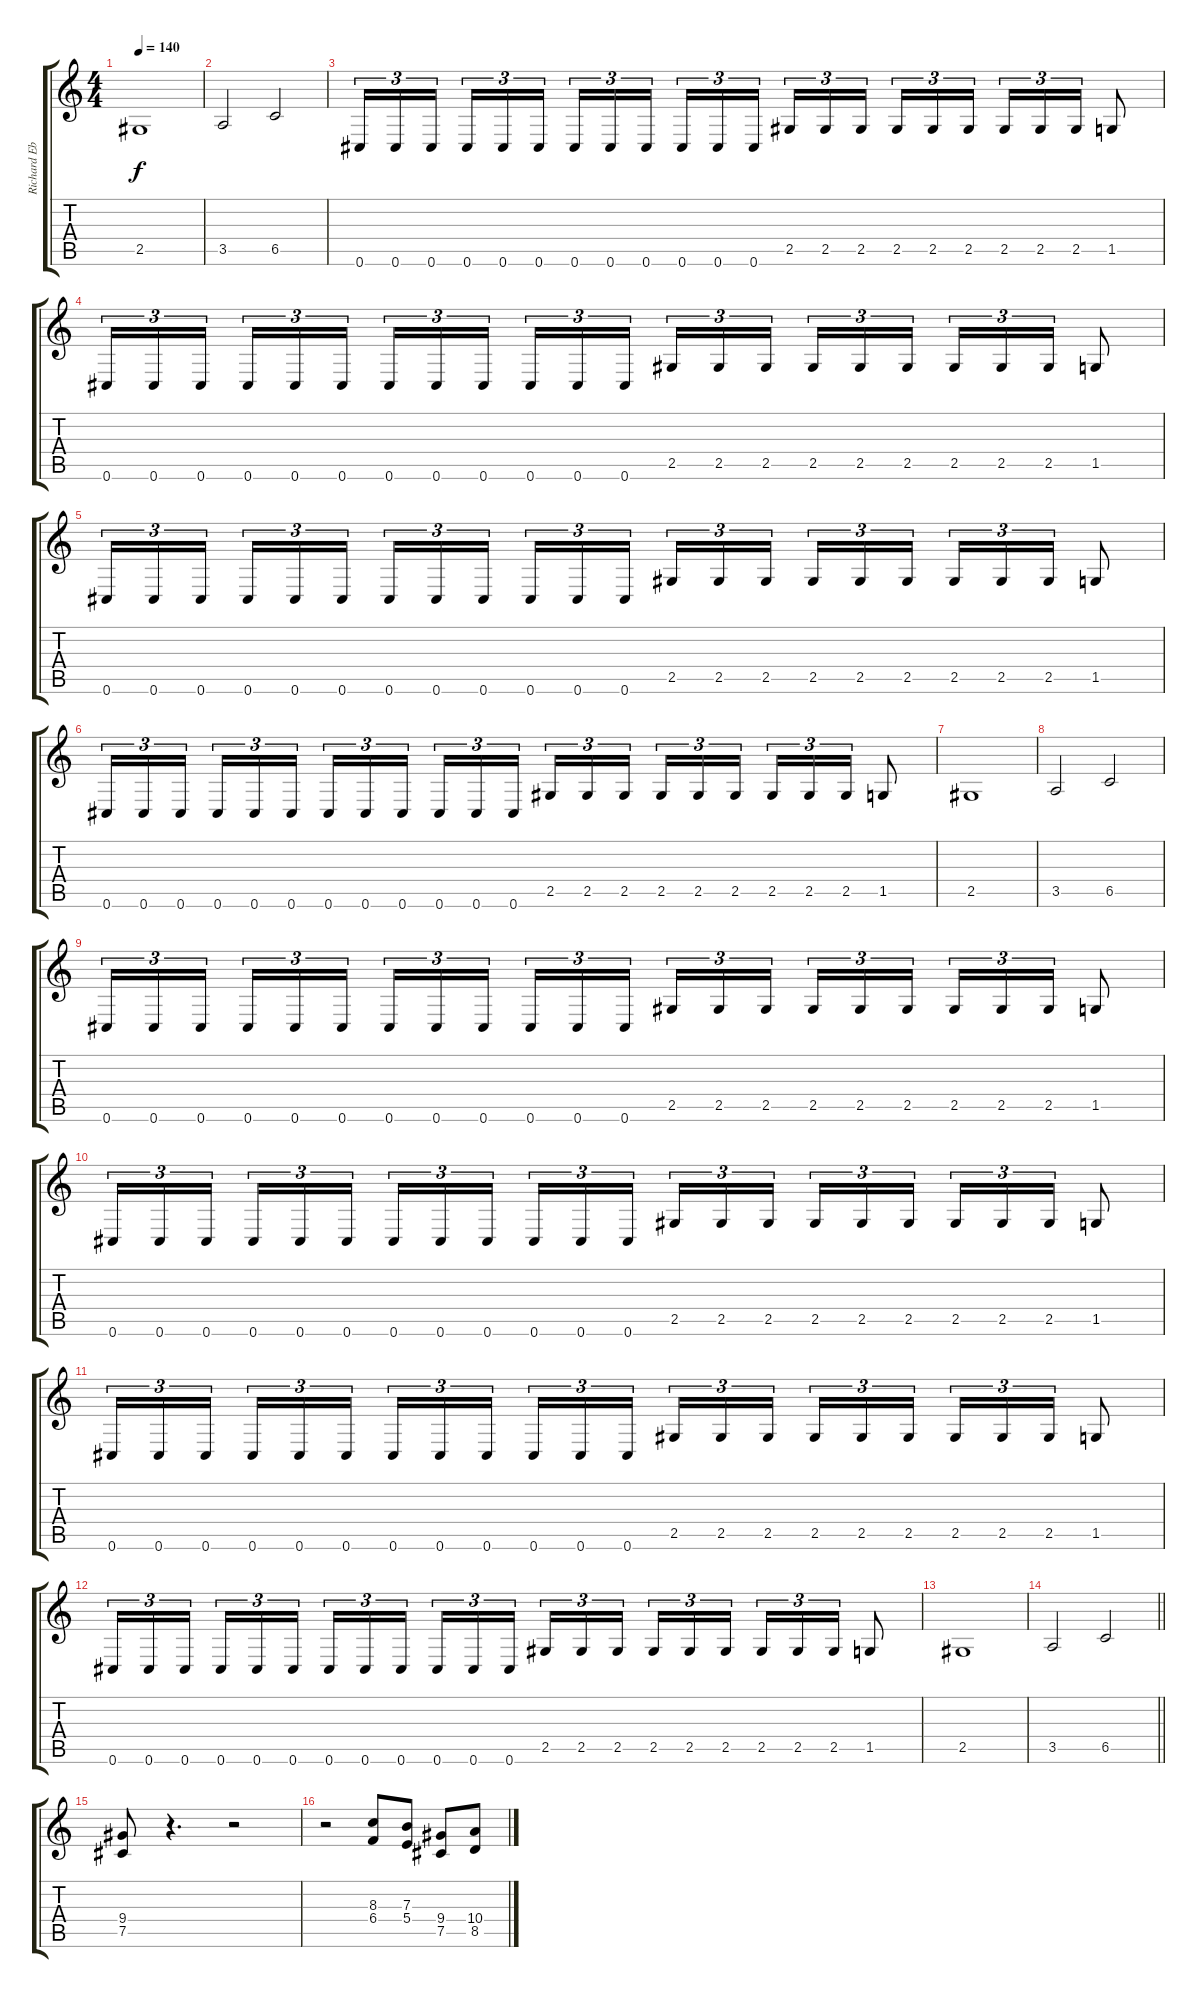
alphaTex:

\track ("Richard Ebisch (Rhythm)" "Richard Eb") {instrument distortionguitar}
\staff {score tabs}
\tuning (Db4 Ab3 E3 B2 Gb2 Db2) {hide}
\ts (4 4)
\tempo 140
\clef g2
\ks c
2.5.1{dy f} |
3.5.2 6.5.2 |
0.6.16{tu (3 2)} 0.6.16{tu (3 2)} 0.6.16{tu (3 2) beam splitsecondary} 0.6.16{tu (3 2)} 0.6.16{tu (3 2)} 0.6.16{tu (3 2)} 0.6.16{tu (3 2)} 0.6.16{tu (3 2)} 0.6.16{tu (3 2) beam splitsecondary} 0.6.16{tu (3 2)} 0.6.16{tu (3 2)} 0.6.16{tu (3 2)} 2.5.16{tu (3 2)} 2.5.16{tu (3 2)} 2.5.16{tu (3 2) beam splitsecondary} 2.5.16{tu (3 2)} 2.5.16{tu (3 2)} 2.5.16{tu (3 2)} 2.5.16{tu (3 2)} 2.5.16{tu (3 2)} 2.5.16{tu (3 2)} 1.5.8 |
0.6.16{tu (3 2)} 0.6.16{tu (3 2)} 0.6.16{tu (3 2) beam splitsecondary} 0.6.16{tu (3 2)} 0.6.16{tu (3 2)} 0.6.16{tu (3 2)} 0.6.16{tu (3 2)} 0.6.16{tu (3 2)} 0.6.16{tu (3 2) beam splitsecondary} 0.6.16{tu (3 2)} 0.6.16{tu (3 2)} 0.6.16{tu (3 2)} 2.5.16{tu (3 2)} 2.5.16{tu (3 2)} 2.5.16{tu (3 2) beam splitsecondary} 2.5.16{tu (3 2)} 2.5.16{tu (3 2)} 2.5.16{tu (3 2)} 2.5.16{tu (3 2)} 2.5.16{tu (3 2)} 2.5.16{tu (3 2)} 1.5.8 |
0.6.16{tu (3 2)} 0.6.16{tu (3 2)} 0.6.16{tu (3 2) beam splitsecondary} 0.6.16{tu (3 2)} 0.6.16{tu (3 2)} 0.6.16{tu (3 2)} 0.6.16{tu (3 2)} 0.6.16{tu (3 2)} 0.6.16{tu (3 2) beam splitsecondary} 0.6.16{tu (3 2)} 0.6.16{tu (3 2)} 0.6.16{tu (3 2)} 2.5.16{tu (3 2)} 2.5.16{tu (3 2)} 2.5.16{tu (3 2) beam splitsecondary} 2.5.16{tu (3 2)} 2.5.16{tu (3 2)} 2.5.16{tu (3 2)} 2.5.16{tu (3 2)} 2.5.16{tu (3 2)} 2.5.16{tu (3 2)} 1.5.8 |
0.6.16{tu (3 2)} 0.6.16{tu (3 2)} 0.6.16{tu (3 2) beam splitsecondary} 0.6.16{tu (3 2)} 0.6.16{tu (3 2)} 0.6.16{tu (3 2)} 0.6.16{tu (3 2)} 0.6.16{tu (3 2)} 0.6.16{tu (3 2) beam splitsecondary} 0.6.16{tu (3 2)} 0.6.16{tu (3 2)} 0.6.16{tu (3 2)} 2.5.16{tu (3 2)} 2.5.16{tu (3 2)} 2.5.16{tu (3 2) beam splitsecondary} 2.5.16{tu (3 2)} 2.5.16{tu (3 2)} 2.5.16{tu (3 2)} 2.5.16{tu (3 2)} 2.5.16{tu (3 2)} 2.5.16{tu (3 2)} 1.5.8 |
2.5.1 |
3.5.2 6.5.2 |
0.6.16{tu (3 2)} 0.6.16{tu (3 2)} 0.6.16{tu (3 2) beam splitsecondary} 0.6.16{tu (3 2)} 0.6.16{tu (3 2)} 0.6.16{tu (3 2)} 0.6.16{tu (3 2)} 0.6.16{tu (3 2)} 0.6.16{tu (3 2) beam splitsecondary} 0.6.16{tu (3 2)} 0.6.16{tu (3 2)} 0.6.16{tu (3 2)} 2.5.16{tu (3 2)} 2.5.16{tu (3 2)} 2.5.16{tu (3 2) beam splitsecondary} 2.5.16{tu (3 2)} 2.5.16{tu (3 2)} 2.5.16{tu (3 2)} 2.5.16{tu (3 2)} 2.5.16{tu (3 2)} 2.5.16{tu (3 2)} 1.5.8 |
0.6.16{tu (3 2)} 0.6.16{tu (3 2)} 0.6.16{tu (3 2) beam splitsecondary} 0.6.16{tu (3 2)} 0.6.16{tu (3 2)} 0.6.16{tu (3 2)} 0.6.16{tu (3 2)} 0.6.16{tu (3 2)} 0.6.16{tu (3 2) beam splitsecondary} 0.6.16{tu (3 2)} 0.6.16{tu (3 2)} 0.6.16{tu (3 2)} 2.5.16{tu (3 2)} 2.5.16{tu (3 2)} 2.5.16{tu (3 2) beam splitsecondary} 2.5.16{tu (3 2)} 2.5.16{tu (3 2)} 2.5.16{tu (3 2)} 2.5.16{tu (3 2)} 2.5.16{tu (3 2)} 2.5.16{tu (3 2)} 1.5.8 |
0.6.16{tu (3 2)} 0.6.16{tu (3 2)} 0.6.16{tu (3 2) beam splitsecondary} 0.6.16{tu (3 2)} 0.6.16{tu (3 2)} 0.6.16{tu (3 2)} 0.6.16{tu (3 2)} 0.6.16{tu (3 2)} 0.6.16{tu (3 2) beam splitsecondary} 0.6.16{tu (3 2)} 0.6.16{tu (3 2)} 0.6.16{tu (3 2)} 2.5.16{tu (3 2)} 2.5.16{tu (3 2)} 2.5.16{tu (3 2) beam splitsecondary} 2.5.16{tu (3 2)} 2.5.16{tu (3 2)} 2.5.16{tu (3 2)} 2.5.16{tu (3 2)} 2.5.16{tu (3 2)} 2.5.16{tu (3 2)} 1.5.8 |
0.6.16{tu (3 2)} 0.6.16{tu (3 2)} 0.6.16{tu (3 2) beam splitsecondary} 0.6.16{tu (3 2)} 0.6.16{tu (3 2)} 0.6.16{tu (3 2)} 0.6.16{tu (3 2)} 0.6.16{tu (3 2)} 0.6.16{tu (3 2) beam splitsecondary} 0.6.16{tu (3 2)} 0.6.16{tu (3 2)} 0.6.16{tu (3 2)} 2.5.16{tu (3 2)} 2.5.16{tu (3 2)} 2.5.16{tu (3 2) beam splitsecondary} 2.5.16{tu (3 2)} 2.5.16{tu (3 2)} 2.5.16{tu (3 2)} 2.5.16{tu (3 2)} 2.5.16{tu (3 2)} 2.5.16{tu (3 2)} 1.5.8 |
2.5.1 |
\barLineRight lightlight
3.5.2 6.5.2 |
(9.4 7.5).8 r.4{d} r.2 |
r.2 (8.3 6.4).8 (7.3 5.4).8 (9.4 7.5).8 (10.4 8.5).8
